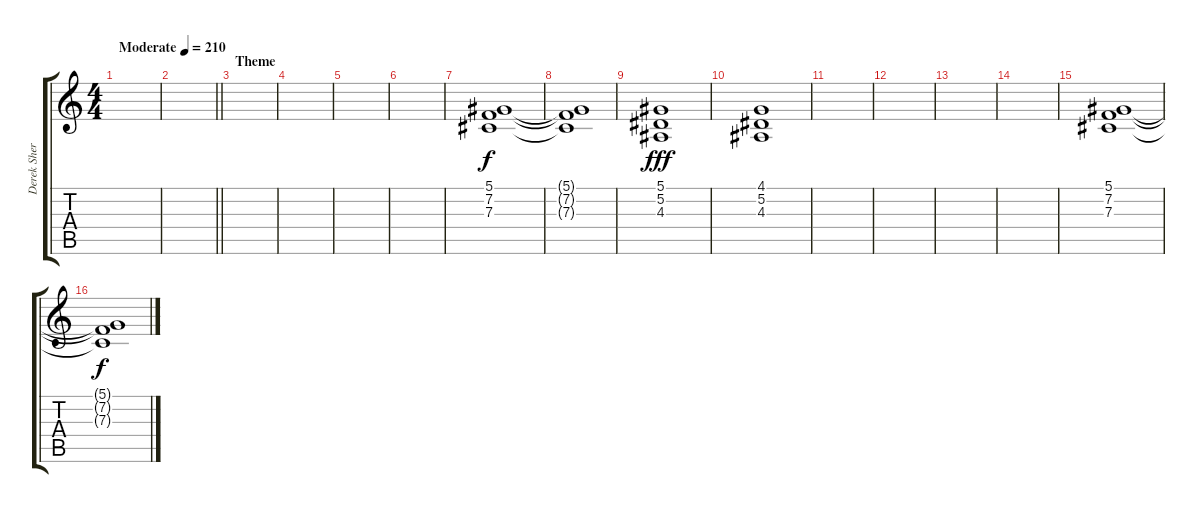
\track ("Derek Sherinian" "Derek Sher") {instrument choiraahs}
\staff {score tabs}
\tuning (Eb4 Bb3 Gb3 Db3 Ab2 Eb2) {hide}
\ts (4 4)
\tempo (210 "Moderate")
\clef g2
\ks c
|
\barLineRight lightlight
|
\section ("" "Theme")
|
|
|
|
(5.1 7.2 7.3).1 |
(5.1{t} 7.2{t} 7.3{t}).1{dy f} |
(5.1 5.2 4.3).1{dy fff} |
(4.1 5.2 4.3).1 |
|
|
|
|
(5.1 7.2 7.3).1 |
(5.1{t} 7.2{t} 7.3{t}).1{dy f}
